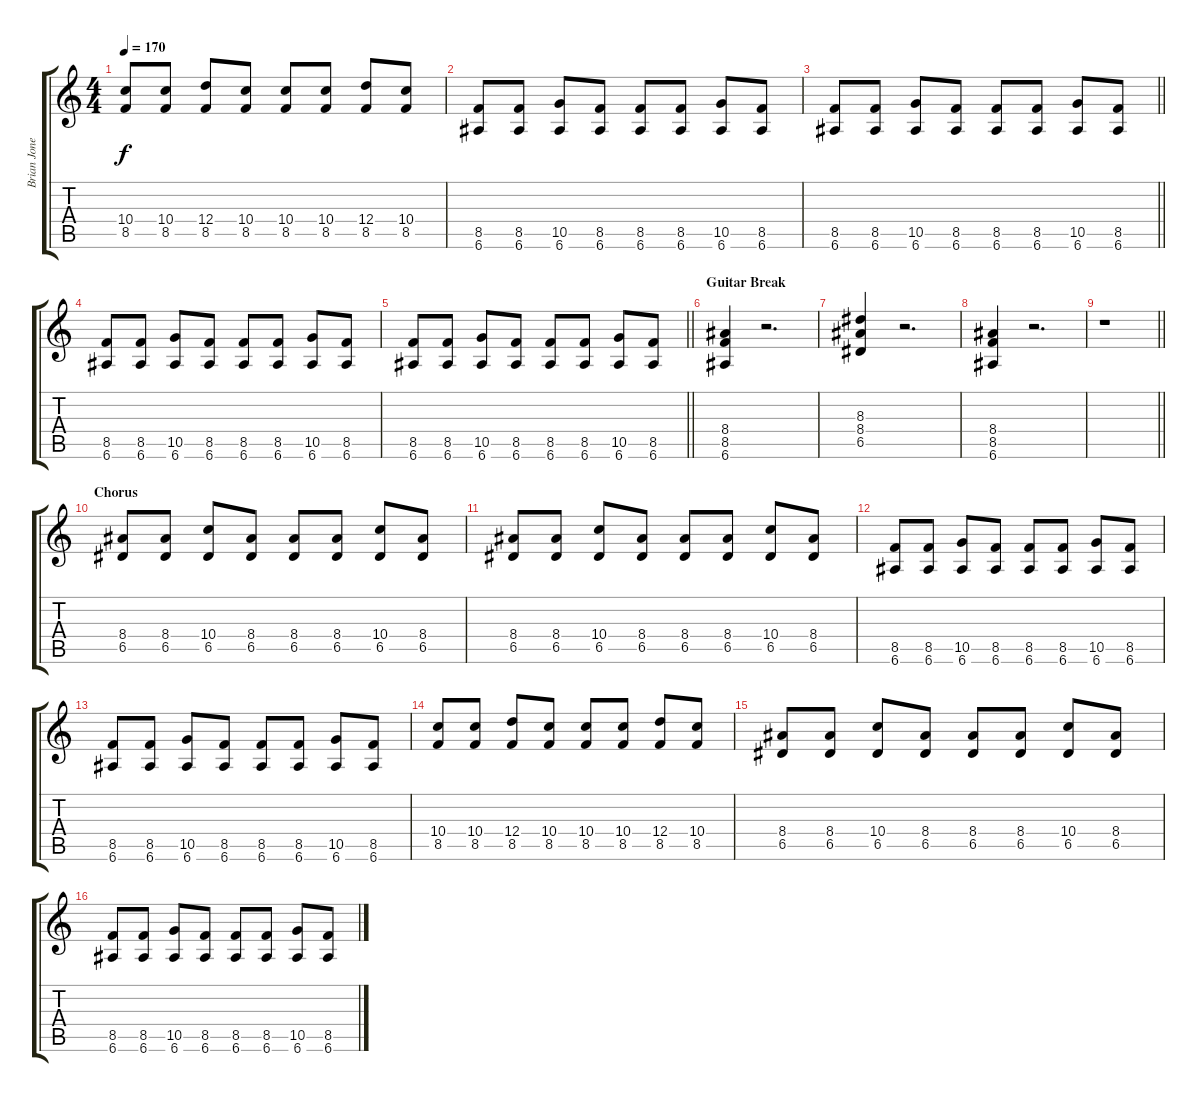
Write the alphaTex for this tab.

\track ("Brian Jones" "Brian Jone") {instrument electricguitarmuted}
\staff {score tabs}
\tuning (E4 B3 G3 D3 A2 E2) {hide}
\ts (4 4)
\tempo 170
\clef g2
\ks c
(10.4 8.5).8{dy f} (10.4 8.5).8 (12.4 8.5).8 (10.4 8.5).8 (10.4 8.5).8 (10.4 8.5).8 (12.4 8.5).8 (10.4 8.5).8 |
(8.5 6.6).8 (8.5 6.6).8 (10.5 6.6).8 (8.5 6.6).8 (8.5 6.6).8 (8.5 6.6).8 (10.5 6.6).8 (8.5 6.6).8 |
\barLineRight lightlight
(8.5 6.6).8 (8.5 6.6).8 (10.5 6.6).8 (8.5 6.6).8 (8.5 6.6).8 (8.5 6.6).8 (10.5 6.6).8 (8.5 6.6).8 |
(8.5 6.6).8 (8.5 6.6).8 (10.5 6.6).8 (8.5 6.6).8 (8.5 6.6).8 (8.5 6.6).8 (10.5 6.6).8 (8.5 6.6).8 |
\barLineRight lightlight
(8.5 6.6).8 (8.5 6.6).8 (10.5 6.6).8 (8.5 6.6).8 (8.5 6.6).8 (8.5 6.6).8 (10.5 6.6).8 (8.5 6.6).8 |
\section ("" "Guitar Break")
(8.4 8.5 6.6).4 r.2{d} |
(8.3 8.4 6.5).4 r.2{d} |
(8.4 8.5 6.6).4 r.2{d} |
\barLineRight lightlight
r.1 |
\section ("" "Chorus")
(8.4 6.5).8 (8.4 6.5).8 (10.4 6.5).8 (8.4 6.5).8 (8.4 6.5).8 (8.4 6.5).8 (10.4 6.5).8 (8.4 6.5).8 |
(8.4 6.5).8 (8.4 6.5).8 (10.4 6.5).8 (8.4 6.5).8 (8.4 6.5).8 (8.4 6.5).8 (10.4 6.5).8 (8.4 6.5).8 |
(8.5 6.6).8 (8.5 6.6).8 (10.5 6.6).8 (8.5 6.6).8 (8.5 6.6).8 (8.5 6.6).8 (10.5 6.6).8 (8.5 6.6).8 |
(8.5 6.6).8 (8.5 6.6).8 (10.5 6.6).8 (8.5 6.6).8 (8.5 6.6).8 (8.5 6.6).8 (10.5 6.6).8 (8.5 6.6).8 |
(10.4 8.5).8 (10.4 8.5).8 (12.4 8.5).8 (10.4 8.5).8 (10.4 8.5).8 (10.4 8.5).8 (12.4 8.5).8 (10.4 8.5).8 |
(8.4 6.5).8 (8.4 6.5).8 (10.4 6.5).8 (8.4 6.5).8 (8.4 6.5).8 (8.4 6.5).8 (10.4 6.5).8 (8.4 6.5).8 |
(8.5 6.6).8 (8.5 6.6).8 (10.5 6.6).8 (8.5 6.6).8 (8.5 6.6).8 (8.5 6.6).8 (10.5 6.6).8 (8.5 6.6).8
